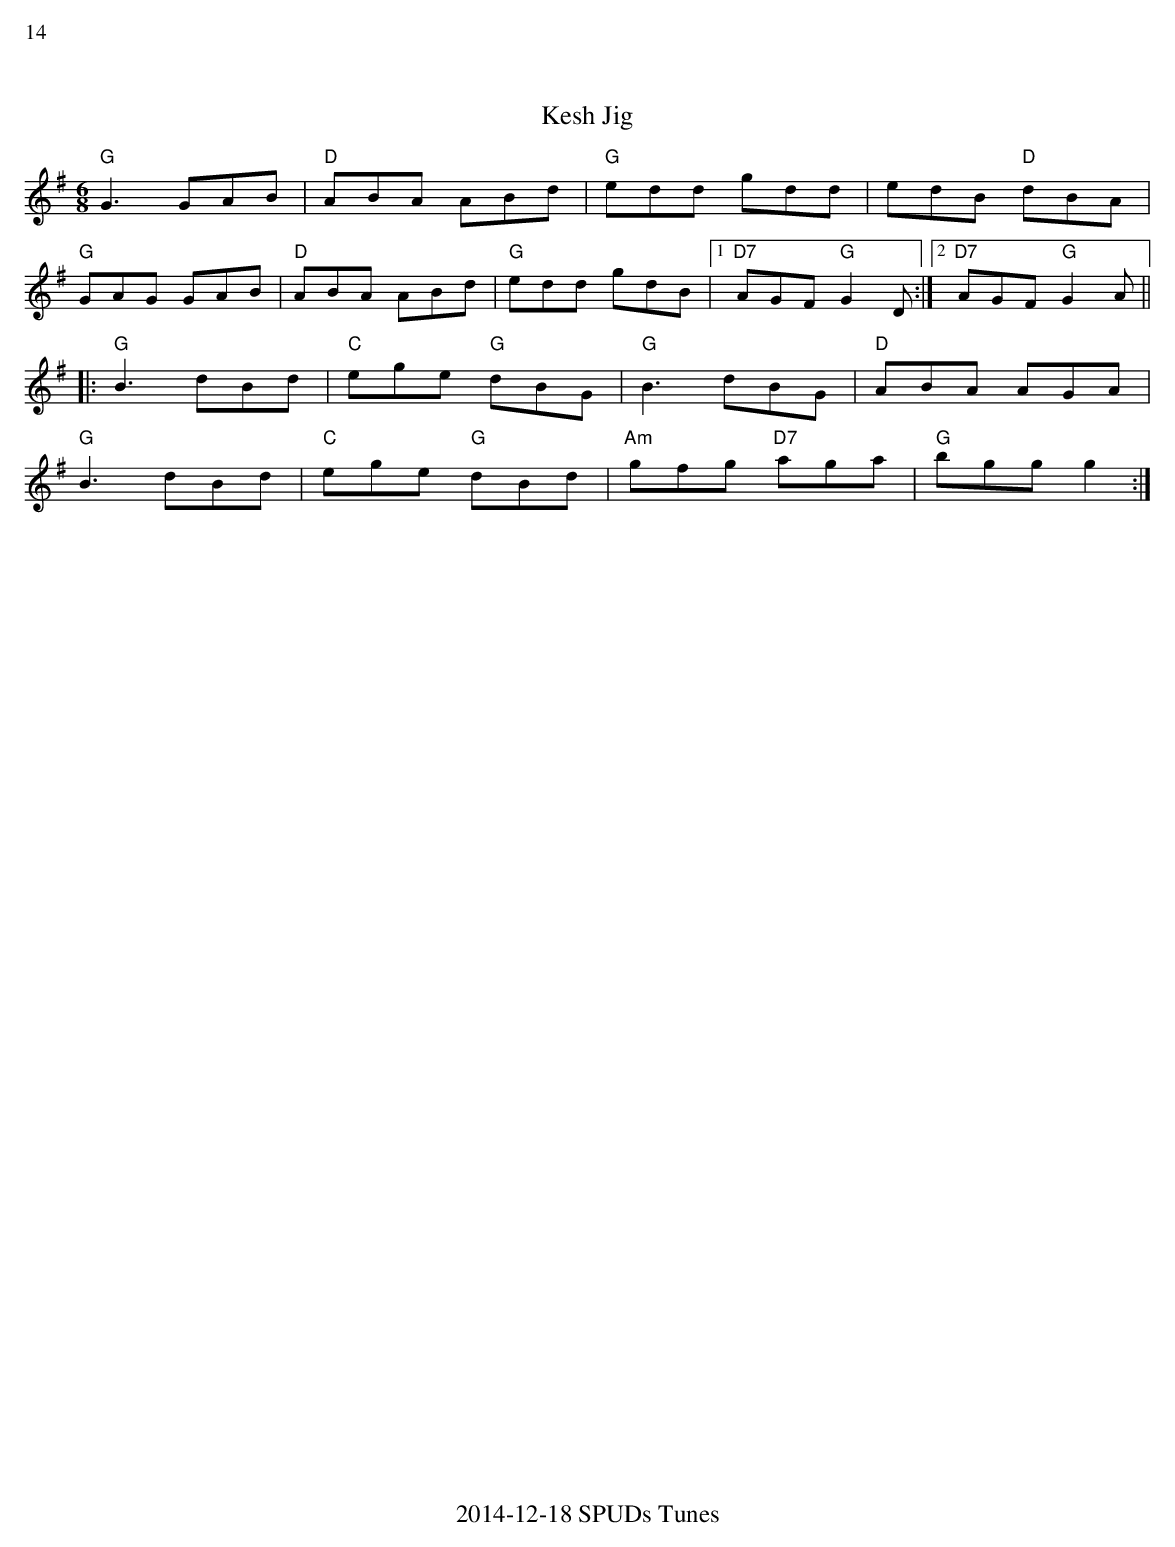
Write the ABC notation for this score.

X:1
%%text 14
T:Kesh Jig
M:6/8
K:G
"G"G3 GAB|"D"ABA ABd|"G"edd gdd|edB "D"dBA|
"G"GAG GAB|"D"ABA ABd|"G"edd gdB|1"D7"AGF "G"G2D:|2"D7"AGF "G"G2A||
|:"G"B3 dBd|"C"ege "G"dBG|"G"B3 dBG|"D"ABA AGA|
"G"B3 dBd|"C"ege "G"dBd|"Am"gfg "D7"aga|"G"bgg g2:|
